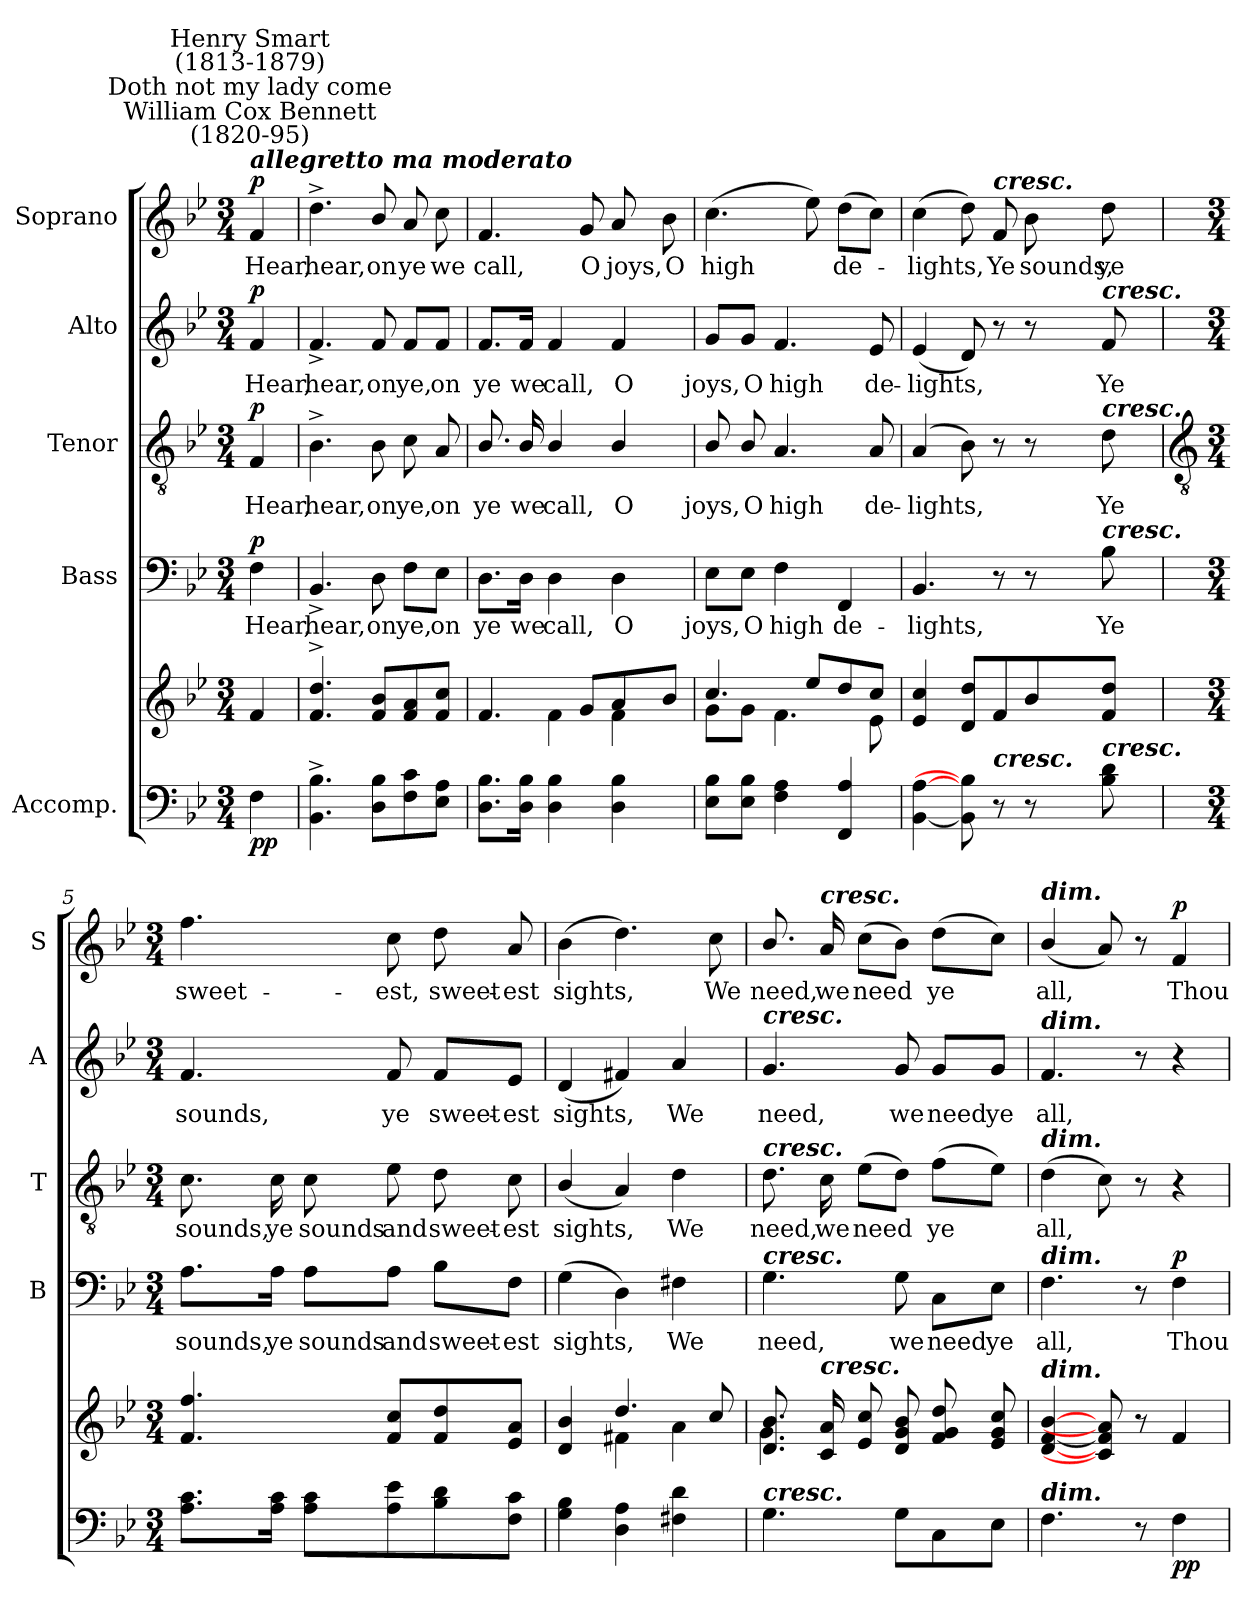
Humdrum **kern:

**kern	**kern	**dynam	**kern	**text	**dynam	**kern	**text	**dynam	**kern	**text	**dynam	**kern	**text	**dynam
*part5	*part5	*part5	*part4	*part4	*part4	*part3	*part3	*part3	*part2	*part2	*part2	*part1	*part1	*part1
*staff6	*staff5	*staff5/6	*staff4	*staff4	*staff4	*staff3	*staff3	*staff3	*staff2	*staff2	*staff2	*staff1	*staff1	*staff1
*I"Accomp.	*	*	*I"Bass	*	*	*I"Tenor	*	*	*I"Alto	*	*	*I"Soprano	*	*
*	*	*	*I'B	*	*	*I'T	*	*	*I'A	*	*	*I'S	*	*
*clefF4	*clefG2	*	*clefF4	*	*	*clefGv2	*	*	*clefG2	*	*	*clefG2	*	*
*k[b-e-]	*k[b-e-]	*	*k[b-e-]	*	*	*k[b-e-]	*	*	*k[b-e-]	*	*	*k[b-e-]	*	*
*B-:	*B-:	*	*B-:	*	*	*B-:	*	*	*B-:	*	*	*B-:	*	*
*M3/4	*M3/4	*	*M3/4	*	*	*M3/4	*	*	*M3/4	*	*	*M3/4	*	*
*MM69	*MM69	*	*MM69	*	*	*MM69	*	*	*MM69	*	*	*MM69	*	*
=	=	=	=	=	=	=	=	=	=	=	=	=	=	=
*	*^	*	*	*	*	*	*	*	*	*	*	*	*	*
!	!	!	!	!	!	!	!	!	!	!	!	!	!LO:TX:a:Bi:t=allegretto ma moderato	!	!
!	!	!	!	!	!	!	!	!	!	!	!	!	!LO:TX:a:cj:t=William Cox Bennett\n(1820-95)	!	!
!	!	!	!	!	!	!	!	!	!	!	!	!	!LO:TX:a:cj:t=Doth not my lady come	!	!
!	!	!	!	!	!	!	!	!	!	!	!	!	!LO:TX:a:cj:t=Henry Smart\n(1813-1879)	!	!
!	!	!	!LO:DY:b=2	!	!LO:LY:b	!	!	!LO:LY:b	!	!	!LO:LY:b	!	!	!LO:LY:b	!
!	!	!	!LO:DY:n=1:b	!	!	!LO:DY:b	!	!	!LO:DY:b	!	!	!LO:DY:b	!	!	!LO:DY:b
4F	4f	4ryy	p p	4F	Hear,	p	4F	Hear,	p	4f	Hear,	p	4f	Hear,	p
=1	=1	=1	=1	=1	=1	=1	=1	=1	=1	=1	=1	=1	=1	=1	=1
!	!	!LO:N:vis=1	!	!	!LO:LY:b	!	!	!LO:LY:b	!	!	!LO:LY:b	!	!	!LO:LY:b	!
4.BB-^ 4.B-^	4.f^ 4.dd^	2.ryy	.	4.BB-^	hear,	.	4.B-^	hear,	.	4.f^	hear,	.	4.dd^	hear,	.
!	!	!	!	!	!LO:LY:b	!	!	!LO:LY:b	!	!	!LO:LY:b	!	!	!LO:LY:b	!
8D 8B-L	8f 8b-L	.	.	8D	on	.	8B-	on	.	8f	on	.	8b-/	on	.
!	!	!	!	!	!LO:LY:b	!	!	!LO:LY:b	!	!	!LO:LY:b	!	!	!LO:LY:b	!
8F 8c	8f 8a	.	.	8F\L	ye,	.	8c	ye,	.	8f/L	ye,	.	8a	ye	.
!	!	!	!	!	!LO:LY:b	!	!	!LO:LY:b	!	!	!LO:LY:b	!	!	!LO:LY:b	!
8E- 8AJ	8f 8ccJ	.	.	8E-\J	on	.	8A	on	.	8f/J	on	.	8cc	we	.
=2	=2	=2	=2	=2	=2	=2	=2	=2	=2	=2	=2	=2	=2	=2	=2
!	!	!	!	!	!LO:LY:b	!	!	!LO:LY:b	!	!	!LO:LY:b	!	!	!LO:LY:b	!
8.D 8.B-L	4.f	4ryy	.	8.D\L	ye	.	8.B-/	ye	.	8.f/L	ye	.	4.f	call,	.
!	!	!	!	!	!LO:LY:b	!	!	!LO:LY:b	!	!	!LO:LY:b	!	!	!	!
16D 16B-J	.	.	.	16D\Jk	we	.	16B-/	we	.	16f/Jk	we	.	.	.	.
!	!	!	!	!	!LO:LY:b	!	!	!LO:LY:b	!	!	!LO:LY:b	!	!	!	!
4D 4B-	.	4f\	.	4D	call,	.	4B-/	call,	.	4f	call,	.	.	.	.
!	!	!	!	!	!	!	!	!	!	!	!	!	!	!LO:LY:b	!
.	8gL	.	.	.	.	.	.	.	.	.	.	.	8g	O	.
!	!	!	!	!	!LO:LY:b	!	!	!LO:LY:b	!	!	!LO:LY:b	!	!	!LO:LY:b	!
4D 4B-	8a	4f\	.	4D	O	.	4B-/	O	.	4f	O	.	8a	joys,	.
!	!	!	!	!	!	!	!	!	!	!	!	!	!	!LO:LY:b	!
.	8b-J	.	.	.	.	.	.	.	.	.	.	.	8b-	O	.
=3	=3	=3	=3	=3	=3	=3	=3	=3	=3	=3	=3	=3	=3	=3	=3
!	!	!	!	!	!LO:LY:b	!	!	!LO:LY:b	!	!	!LO:LY:b	!	!	!LO:LY:b	!
8E- 8B-L	4.cc/	8g\L	.	8E-\L	joys,	.	8B-/	joys,	.	8g/L	joys,	.	(>4.cc	high	.
!	!	!	!	!	!LO:LY:b	!	!	!LO:LY:b	!	!	!LO:LY:b	!	!	!	!
8E- 8B-J	.	8g\J	.	8E-\J	O	.	8B-/	O	.	8g/J	O	.	.	.	.
!	!	!	!	!	!LO:LY:b	!	!	!LO:LY:b	!	!	!LO:LY:b	!	!	!	!
4F 4A	.	4.f\	.	4F	high	.	4.A	high	.	4.f	high	.	.	.	.
.	8ee-/L	.	.	.	.	.	.	.	.	.	.	.	8ee-)	.	.
!	!	!	!	!	!LO:LY:b	!	!	!	!	!	!	!	!	!LO:LY:b	!
4FF 4A	8dd/	.	.	4FF	de-	.	.	.	.	.	.	.	(>8ddL	de-	.
!	!	!	!	!	!	!	!	!LO:LY:b	!	!	!LO:LY:b	!	!	!	!
.	8cc/J	8e-\	.	.	.	.	8A	de-	.	8e-	de-	.	8ccJ)	.	.
=4	=4	=4	=4	=4	=4	=4	=4	=4	=4	=4	=4	=4	=4	=4	=4
!	!	!LO:N:vis=1	!	!	!LO:LY:b	!	!	!LO:LY:b	!	!	!LO:LY:b	!	!	!LO:LY:b	!
[4BB- [4A	4e- 4cc	2.ryy	.	4.BB-	-lights,	.	(<4A	-lights,	.	(<4e-	-lights,	.	(>4cc	lights,	.
8BB-] 8B-]	8d 8ddL	.	.	.	.	.	8B-)	.	.	8d)	.	.	8dd)	.	.
!	!	!	!	!	!	!	!	!	!	!	!	!	!LO:TX:a:Bi:t=cresc.	!	!
!	!LO:TX:b:Bi:t=cresc.	!	!	!	!	!	!	!	!	!	!	!	!	!	!
!	!	!	!	!	!	!	!	!	!	!	!	!	!	!LO:LY:b	!
8r	8f	.	.	8r	.	.	8r	.	.	8r	.	.	8f	Ye	.
!	!	!	!	!	!	!	!	!	!	!	!	!	!	!LO:LY:b	!
8r	8b-	.	.	8r	.	.	8r	.	.	8r	.	.	8b-	sounds,	.
!	!	!	!	!	!	!	!	!	!	!LO:TX:a:Bi:t=cresc.	!	!	!	!	!
!	!	!	!	!	!	!	!LO:TX:a:Bi:t=cresc.	!	!	!	!	!	!	!	!
!	!	!	!	!LO:TX:a:Bi:t=cresc.	!	!	!	!	!	!	!	!	!	!	!
!LO:TX:a:Bi:t=cresc.	!	!	!	!	!	!	!	!	!	!	!	!	!	!	!
!	!	!	!	!	!LO:LY:b	!	!	!LO:LY:b	!	!	!LO:LY:b	!	!	!LO:LY:b	!
8B- 8d	8f 8ddJ	.	.	8B-	Ye	.	8d	Ye	.	8f	Ye	.	8dd	ye	.
!!LO:LB:g=z
=5	=5	=5	=5	=5	=5	=5	=5	=5	=5	=5	=5	=5	=5	=5	=5
*	*	*	*	*	*	*	*clefGv2	*	*	*	*	*	*	*	*
*M3/4	*M3/4	*	*	*M3/4	*	*	*M3/4	*	*	*M3/4	*	*	*M3/4	*	*
!	!	!LO:N:vis=1	!	!	!LO:LY:b	!	!	!LO:LY:b	!	!	!LO:LY:b	!	!	!LO:LY:b	!
8.A 8.cL	4.f 4.ff	2.ryy	.	8.A\L	sounds,	.	8.c	sounds,	.	4.f	sounds,	.	4.ff	sweet-	.
!	!	!	!	!	!LO:LY:b	!	!	!LO:LY:b	!	!	!	!	!	!	!
16A 16cJ	.	.	.	16A\Jk	ye	.	16c	ye	.	.	.	.	.	.	.
!	!	!	!	!	!LO:LY:b	!	!	!LO:LY:b	!	!	!	!	!	!	!
8A 8cL	.	.	.	8A\L	sounds	.	8c	sounds	.	.	.	.	.	.	.
!	!	!	!	!	!LO:LY:b	!	!	!LO:LY:b	!	!	!LO:LY:b	!	!	!LO:LY:b	!
8A 8e-	8f 8ccL	.	.	8A\J	and	.	8e-	and	.	8f	ye	.	8cc	-est,	.
!	!	!	!	!	!LO:LY:b	!	!	!LO:LY:b	!	!	!LO:LY:b	!	!	!LO:LY:b	!
8B- 8d	8f 8dd	.	.	8B-\L	sweet-	.	8d	sweet-	.	8f/L	sweet-	.	8dd	sweet-	.
!	!	!	!	!	!LO:LY:b	!	!	!LO:LY:b	!	!	!LO:LY:b	!	!	!LO:LY:b	!
8F 8cJ	8e- 8aJ	.	.	8F\J	-est	.	8c	-est	.	8e-/J	-est	.	8a	-est	.
=6	=6	=6	=6	=6	=6	=6	=6	=6	=6	=6	=6	=6	=6	=6	=6
!	!	!	!	!	!LO:LY:b	!	!	!LO:LY:b	!	!	!LO:LY:b	!	!	!LO:LY:b	!
4G 4B-	4d 4b-	4ryy	.	(>4G	sights,	.	(<4B-/	sights,	.	(<4d	sights,	.	(>4b-	sights,	.
4D 4A	4.dd/	4f#X\	.	4D)	.	.	4A)	.	.	4f#X)	.	.	4.dd)	.	.
!	!	!	!	!	!LO:LY:b	!	!	!LO:LY:b	!	!	!LO:LY:b	!	!	!	!
4F#X 4d	.	4a\	.	4F#X	We	.	4d	We	.	4a	We	.	.	.	.
!	!	!	!	!	!	!	!	!	!	!	!	!	!	!LO:LY:b	!
.	8cc/	.	.	.	.	.	.	.	.	.	.	.	8cc	We	.
=7	=7	=7	=7	=7	=7	=7	=7	=7	=7	=7	=7	=7	=7	=7	=7
!	!	!	!	!	!	!	!	!	!	!LO:TX:a:Bi:t=cresc.	!	!	!	!	!
!	!	!	!	!	!	!	!LO:TX:a:Bi:t=cresc.	!	!	!	!	!	!	!	!
!	!	!	!	!LO:TX:a:Bi:t=cresc.	!	!	!	!	!	!	!	!	!	!	!
!LO:TX:a:Bi:t=cresc.	!	!	!	!	!	!	!	!	!	!	!	!	!	!	!
!	!	!	!	!	!LO:LY:b	!	!	!LO:LY:b	!	!	!LO:LY:b	!	!	!LO:LY:b	!
4.G	8.d/ 8.b-/L	4.g\	.	4.G	need,	.	8.d	need,	.	4.g	need,	.	8.b-/	need,	.
!	!	!	!	!	!	!	!	!	!	!	!	!	!LO:TX:a:Bi:t=cresc.	!	!
!	!LO:TX:a:Bi:t=cresc.	!	!	!	!	!	!	!	!	!	!	!	!	!	!
!	!	!	!	!	!	!	!	!LO:LY:b	!	!	!	!	!	!LO:LY:b	!
.	16c/ 16a/L	.	.	.	.	.	16c	we	.	.	.	.	16a	we	.
!	!	!	!	!	!	!	!	!LO:LY:b	!	!	!	!	!	!LO:LY:b	!
.	8e-/ 8cc/	.	.	.	.	.	(>8e-L	need	.	.	.	.	(>8ccL	need	.
!	!	!	!	!	!LO:LY:b	!	!	!	!	!	!LO:LY:b	!	!	!	!
8GL	8d/ 8g/ 8b-/	4.ryy	.	8G	we	.	8dJ)	.	.	8g	we	.	8b-J)	.	.
!	!	!	!	!	!LO:LY:b	!	!	!LO:LY:b	!	!	!LO:LY:b	!	!	!LO:LY:b	!
8C	8f/ 8g/ 8dd/	.	.	8C\L	need	.	(>8fL	ye	.	8g/L	need	.	(>8ddL	ye	.
!	!	!	!	!	!LO:LY:b	!	!	!	!	!	!LO:LY:b	!	!	!	!
8E-J	8e- 8g 8ccJ	.	.	8E-\J	ye	.	8e-J)	.	.	8g/J	ye	.	8ccJ)	.	.
*	*v	*v	*	*	*	*	*	*	*	*	*	*	*	*	*
=8	=8	=8	=8	=8	=8	=8	=8	=8	=8	=8	=8	=8	=8	=8
!	!	!	!	!	!	!	!	!	!	!	!	!LO:TX:a:Bi:t=dim.	!	!
!	!	!	!	!	!	!	!	!	!LO:TX:a:Bi:t=dim.	!	!	!	!	!
!	!	!	!	!	!	!LO:TX:a:Bi:t=dim.	!	!	!	!	!	!	!	!
!	!	!	!LO:TX:a:Bi:t=dim.	!	!	!	!	!	!	!	!	!	!	!
!	!LO:TX:a:Bi:t=dim.	!	!	!	!	!	!	!	!	!	!	!	!	!
!LO:TX:a:Bi:t=dim.	!	!	!	!	!	!	!	!	!	!	!	!	!	!
!	!	!	!	!LO:LY:b	!	!	!LO:LY:b	!	!	!LO:LY:b	!	!	!LO:LY:b	!
4.F	[4d/ [4f/ [4b-/	.	4.F	all,	.	(>4d	all,	.	4.f	all,	.	(<4b-/	all,	.
.	8c] 8f] 8a]	.	.	.	.	8c)	.	.	.	.	.	8a)	.	.
8r	8r	.	8r	.	.	8r	.	.	8r	.	.	8r	.	.
!	!	!LO:DY:b=2	!	!LO:LY:b	!	!	!	!	!	!	!	!	!LO:LY:b	!
!	!	!LO:DY:n=1:b	!	!	!LO:DY:b	!	!	!	!	!	!	!	!	!LO:DY:b
4F	4f	p p	4F	Thou	p	4r	.	.	4r	.	.	4f	Thou	p
=	=	=	=	=	=	=	=	=	=	=	=	=	=	=
*-	*-	*-	*-	*-	*-	*-	*-	*-	*-	*-	*-	*-	*-	*-
